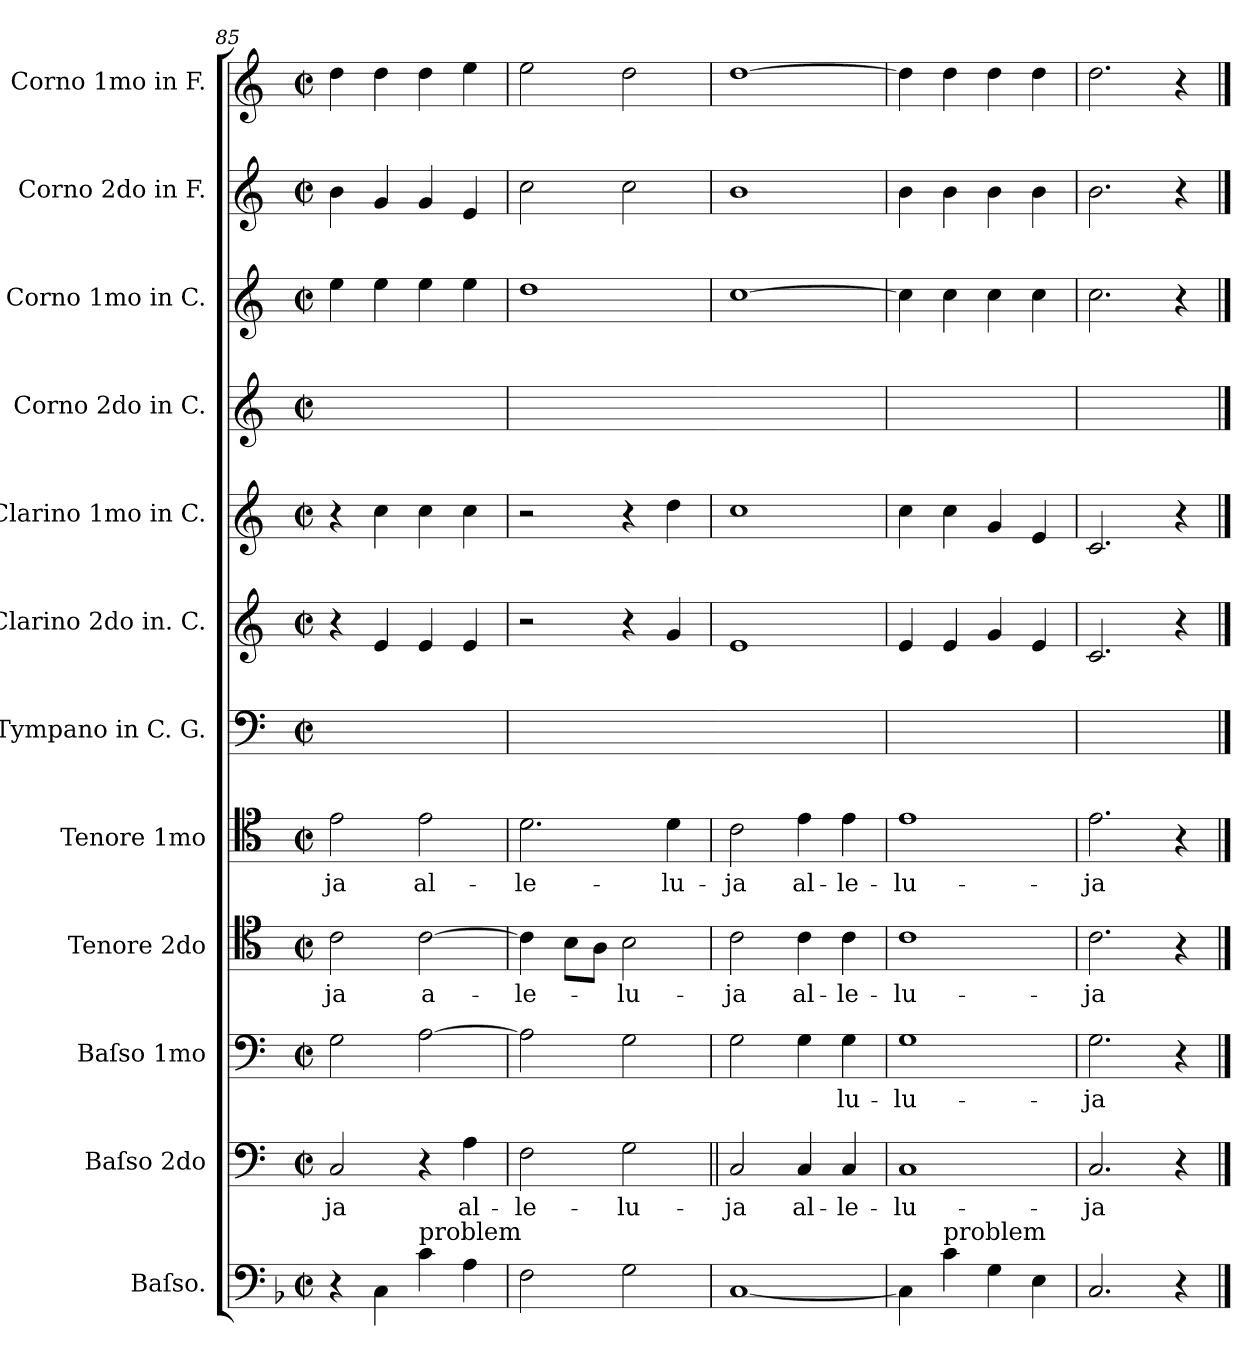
**kern	**kern	**text	**kern	**text	**kern	**text	**kern	**text	**kern	**kern	**kern	**kern	**kern	**kern	**kern
*part12	*part11	*part11	*part10	*part10	*part9	*part9	*part8	*part8	*part7	*part6	*part5	*part4	*part3	*part2	*part1
*staff12	*staff11	*staff11	*staff10	*staff10	*staff9	*staff9	*staff8	*staff8	*staff7	*staff6	*staff5	*staff4	*staff3	*staff2	*staff1
*I"Baſso.	*I"Baſso 2do	*	*I"Baſso 1mo	*	*I"Tenore 2do	*	*I"Tenore 1mo	*	*I"Tympano in C. G.	*I"Clarino 2do in. C.	*I"Clarino 1mo in C.	*I"Corno 2do in C.	*I"Corno 1mo in C.	*I"Corno 2do in F.	*I"Corno 1mo in F.
*I'b	*	*	*	*	*	*	*	*	*	*	*	*	*	*	*
*clefF4	*clefF4	*	*clefF4	*	*clefC4	*	*clefC4	*	*clefF4	*clefG2	*clefG2	*clefG2	*clefG2	*clefG2	*clefG2
*	*	*	*	*	*	*	*	*	*	*	*	*	*	*ITrd4c7	*ITrd4c7
*k[b-]	*k[]	*	*k[]	*	*k[]	*	*k[]	*	*k[]	*k[]	*k[]	*k[]	*k[]	*k[b-]	*k[b-]
*M2/2	*M2/2	*	*M2/2	*	*M2/2	*	*M2/2	*	*M2/2	*M2/2	*M2/2	*M2/2	*M2/2	*M2/2	*M2/2
*met(c|)	*met(c|)	*	*met(c|)	*	*met(c|)	*	*met(c|)	*	*met(c|)	*met(c|)	*met(c|)	*met(c|)	*met(c|)	*met(c|)	*met(c|)
=85	=85	=85	=85	=85	=85	=85	=85	=85	=85	=85	=85	=85	=85	=85	=85
4r	2C/	-ja	2G\	.	2c\	-ja	2e\	-ja	1ryy	4r	4r	1ryy	4ee\	4e\	4g\
4C\	.	.	.	.	.	.	.	.	.	4e/	4cc\	.	4ee\	4c/	4g\
!LO:TX:a:t=problem	!	!	!	!	!	!	!	!	!	!	!	!	!	!	!
4c\	4r	.	[2A\	.	[2c\	a-	2e\	al-	.	4e/	4cc\	.	4ee\	4c/	4g\
4A\	4A\	al-	.	.	.	.	.	.	.	4e/	4cc\	.	4ee\	4A/	4a\
=86	=86	=86	=86	=86	=86	=86	=86	=86	=86	=86	=86	=86	=86	=86	=86
2F\	2F\	-le-	2A\]	.	4c\]	-le-	2.d\	-le-	1ryy	2r	2r	1ryy	1dd	2f\	2a\
.	.	.	.	.	8B\L	.	.	.	.	.	.	.	.	.	.
.	.	.	.	.	8A\J	.	.	.	.	.	.	.	.	.	.
2G\	2G\	-lu-	2G\	.	2B\	-lu-	.	.	.	4r	4r	.	.	2f\	2g\
.	.	.	.	.	.	.	4d\	-lu-	.	4g/	4dd\	.	.	.	.
=87	=87||	=87	=87	=87	=87	=87	=87	=87	=87	=87	=87	=87	=87	=87	=87
[1C	2C/	-ja	2G\	.	2c\	-ja	2c\	-ja	1ryy	1e	1cc	1ryy	[1cc	1e	[1g
.	4C/	al-	4G\	.	4c\	al-	4e\	al-	.	.	.	.	.	.	.
.	4C/	-le-	4G\	-lu-	4c\	-le-	4e\	-le-	.	.	.	.	.	.	.
=88	=88	=88	=88	=88	=88	=88	=88	=88	=88	=88	=88	=88	=88	=88	=88
4C\]	1C	-lu-	1G	-lu-	1c	-lu-	1e	-lu-	1ryy	4e/	4cc\	1ryy	4cc\]	4e\	4g\]
!LO:TX:a:t=problem	!	!	!	!	!	!	!	!	!	!	!	!	!	!	!
4c\	.	.	.	.	.	.	.	.	.	4e/	4cc\	.	4cc\	4e\	4g\
4G\	.	.	.	.	.	.	.	.	.	4g/	4g/	.	4cc\	4e\	4g\
4E\	.	.	.	.	.	.	.	.	.	4e/	4e/	.	4cc\	4e\	4g\
=89	=89	=89	=89	=89	=89	=89	=89	=89	=89	=89	=89	=89	=89	=89	=89
2.C/	2.C/	-ja	2.G\	-ja	2.c\	-ja	2.e\	-ja	1ryy	2.c/	2.c/	1ryy	2.cc\	2.e\	2.g\
4r	4r	.	4r	.	4r	.	4r	.	.	4r	4r	.	4r	4r	4r
==	==	==	==	==	==	==	==	==	==	==	==	==	==	==	==
*-	*-	*-	*-	*-	*-	*-	*-	*-	*-	*-	*-	*-	*-	*-	*-
